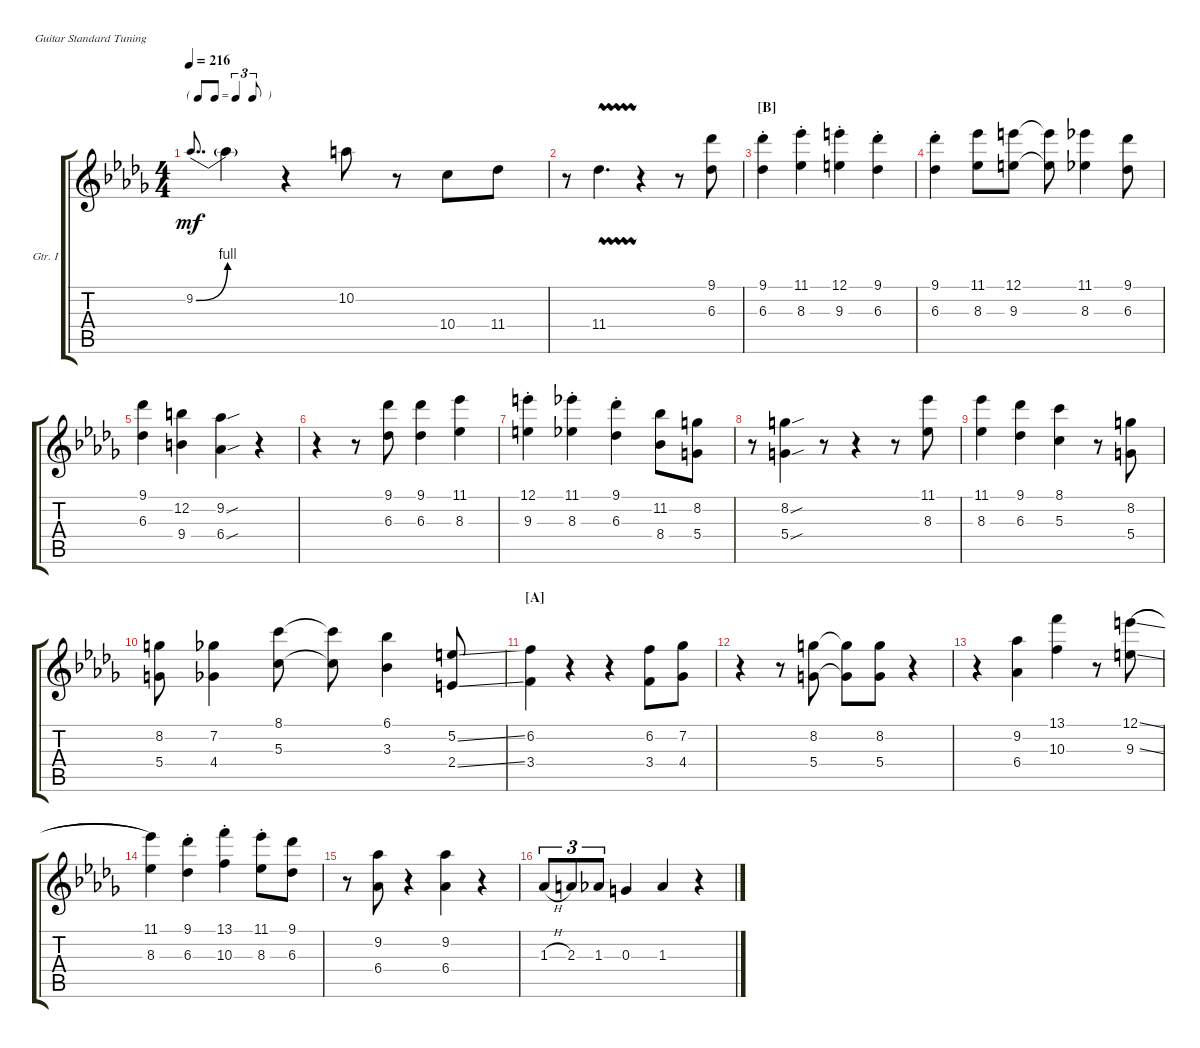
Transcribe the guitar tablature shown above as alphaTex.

\defaultSystemsLayout 4
\bracketExtendMode groupsimilarinstruments
\firstSystemTrackNameOrientation horizontal
\otherSystemsTrackNameOrientation horizontal
\track ("Guitar I" "Gtr. I") {instrument acousticguitarsteel}
\staff {score tabs}
\tuning (E4 B3 G3 D3 A2 E2)
\ts (4 4)
\tf triplet8th
\tempo 216
\clef g2
\ks db
9.2{be (bend 29.4 0 60 4)}.8{dd gr onbeat dy mf} 9.2{be (hold 0 0 60 0) t}.4 r.4 10.2.8 r.8 10.4.8 11.4.8 |
r.8 11.4{vw}.4{d} r.4 r.8 (6.3 9.1).8 |
\section ("B" "")
(6.3{st} 9.1{st}).4 (8.3{st} 11.1{st}).4 (9.3{st} 12.1{st}).4 (6.3{st} 9.1{st}).4 |
(6.3{st} 9.1{st}).4 (8.3 11.1).8 (9.3 12.1).8 (12.1{t} 9.3{t}).8 (8.3 11.1).4 (6.3 9.1).8 |
(6.3 9.1).4 (12.2 9.4).4 (9.2{sou} 6.4{sou}).4 r.4 |
r.4 r.8 (6.3 9.1).8 (6.3 9.1).4 (8.3 11.1).4 |
(9.3{st} 12.1{st}).4 (8.3{st} 11.1{st}).4 (6.3{st} 9.1{st}).4 (11.2 8.4).8 (8.2 5.4).8 |
r.8 (5.4{sou} 8.2{sou}).4 r.8 r.4 r.8 (8.3 11.1).8 |
(8.3 11.1).4 (6.3 9.1).4 (5.3 8.1).4 r.8 (8.2 5.4).8 |
(8.2 5.4).8 (4.4 7.2).4 (5.3 8.1).8 (5.3{t} 8.1{t}).8 (6.1 3.3).4 (5.2{ss} 2.4{ss}).8 |
\section ("A" "")
(6.2 3.4).4 r.4 r.4 (6.2 3.4).8 (4.4 7.2).8 |
r.4 r.8 (5.4 8.2).8 (5.4{t} 8.2{t}).8 (8.2 5.4).8 r.4 |
r.4 (6.4 9.2).4 (10.3 13.1).4 r.8 (9.3{ss} 12.1{ss}).8{legatoorigin} |
(8.3 11.1).4 (6.3{st} 9.1{st}).4 (10.3{st} 13.1{st}).4 (8.3{st} 11.1{st}).8 (6.3 9.1).8 |
r.8 (9.2 6.4).8 r.4 (9.2 6.4).4 r.4 |
1.3{h}.8{tu (3 2)} 2.3.8{tu (3 2)} 1.3.8{tu (3 2)} 0.3.4 1.3.4 r.4
